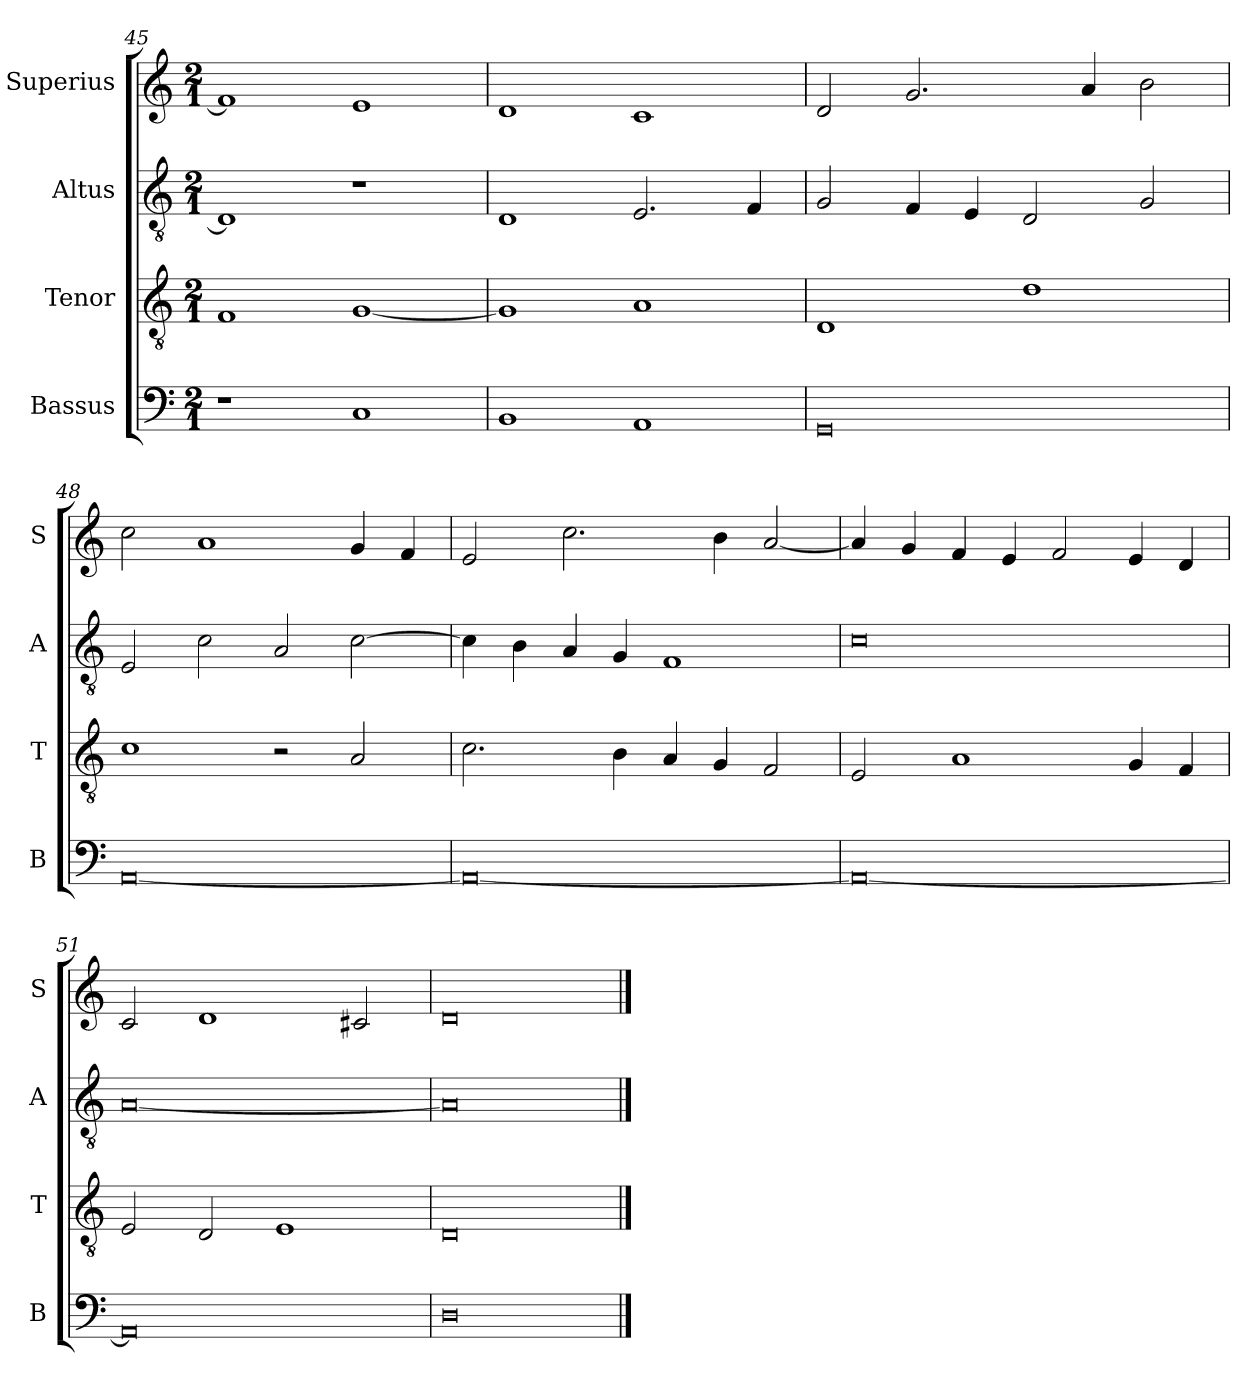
**kern	**kern	**kern	**kern
*part4	*part3	*part2	*part1
*staff4	*staff3	*staff2	*staff1
*I"Bassus	*I"Tenor	*I"Altus	*I"Superius
*I'B	*I'T	*I'A	*I'S
*clefF4	*clefGv2	*clefGv2	*clefG2
*k[]	*k[]	*k[]	*k[]
*M2/1	*M2/1	*M2/1	*M2/1
=45	=45	=45	=45
1r	1F	1D]	1f]
1C	[1G	1r	1e
=46	=46	=46	=46
1BB	1G]	1D	1d
1AA	1A	2.E/	1c
.	.	4F/	.
=47	=47	=47	=47
0GG	1D	2G/	2d/
.	.	4F/	2.g/
.	.	4E/	.
.	1d	2D/	.
.	.	.	4a/
.	.	2G/	2b\
=48	=48	=48	=48
[0AA	1c	2E/	2cc\
.	.	2c\	1a
.	2r	2A/	.
.	2A/	[2c\	4g/
.	.	.	4f/
=49	=49	=49	=49
0AA_	2.c\	4c\]	2e/
.	.	4B\	.
.	.	4A/	2.cc\
.	4B\	4G/	.
.	4A/	1F	.
.	4G/	.	4b\
.	2F/	.	[2a/
=50	=50	=50	=50
0AA_	2E/	0c	4a/]
.	.	.	4g/
.	1A	.	4f/
.	.	.	4e/
.	.	.	2f/
.	4G/	.	4e/
.	4F/	.	4d/
=51	=51	=51	=51
0AA]	2E/	[0A	2c/
.	2D/	.	1d
.	1E	.	.
.	.	.	2c#X/
=52	=52	=52	=52
0D	0D	0A]	0d
==	==	==	==
*-	*-	*-	*-
